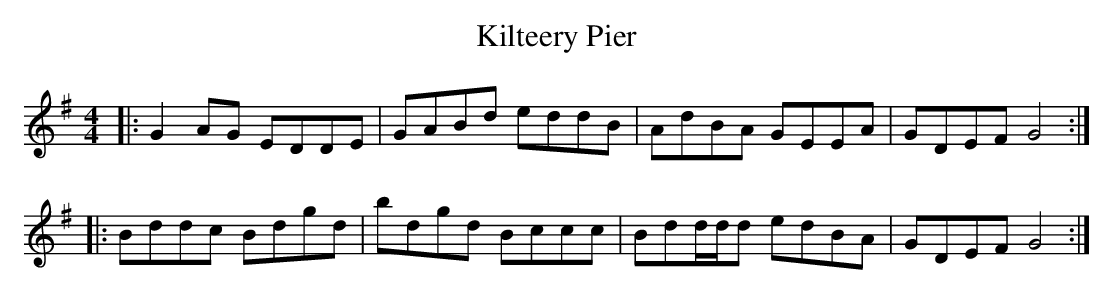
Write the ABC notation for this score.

X:1
T: Kilteery Pier
M: 4/4
L: 1/8
K: Gmaj
|:G2AG EDDE|GABd eddB|AdBA GEEA|GDEF G4:|
|:Bddc Bdgd|bdgd Bccc|Bdd/d/d edBA|GDEF G4:|
